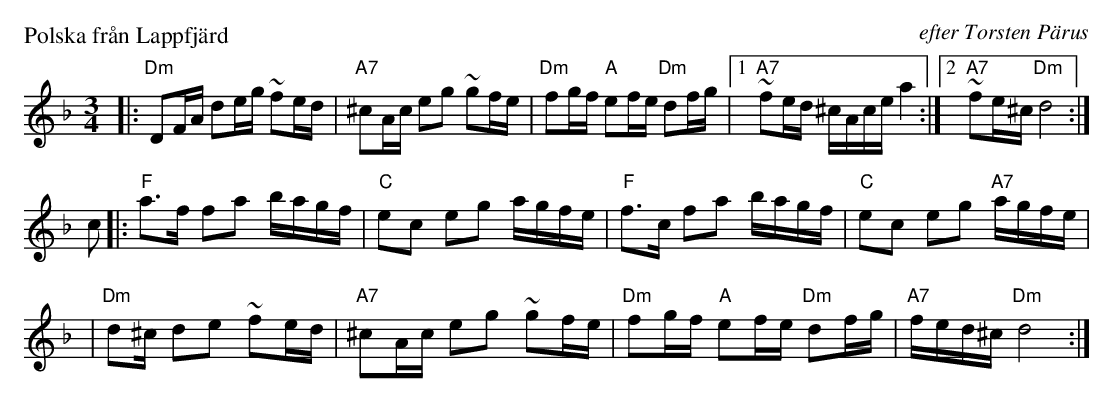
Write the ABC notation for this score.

X:1
P: Polska fr\aan Lappfj\"ard
O: efter Torsten P\"arus
M: 3/4
L: 1/16
K: Dm
|: "Dm"D2FA d2eg ~f2ed | "A7"^c2Ac e2g2 ~g2fe | "Dm"f2gf "A"e2fe "Dm"d2fg |1 "A7"~f2ed ^cAce a4 :|2 "A7"~f2e^c "Dm"d8 :|
c2 |: "F"a3f f2a2 bagf | "C"e2c2 e2g2 agfe | "F"f3c f2a2 bagf | "C"e2c2 e2g2 "A7"agfe |
| "Dm"d2^c d2e2 ~f2ed | "A7"^c2Ac e2g2 ~g2fe | "Dm"f2gf "A"e2fe "Dm"d2fg | "A7"fed^c "Dm"d8 :|
